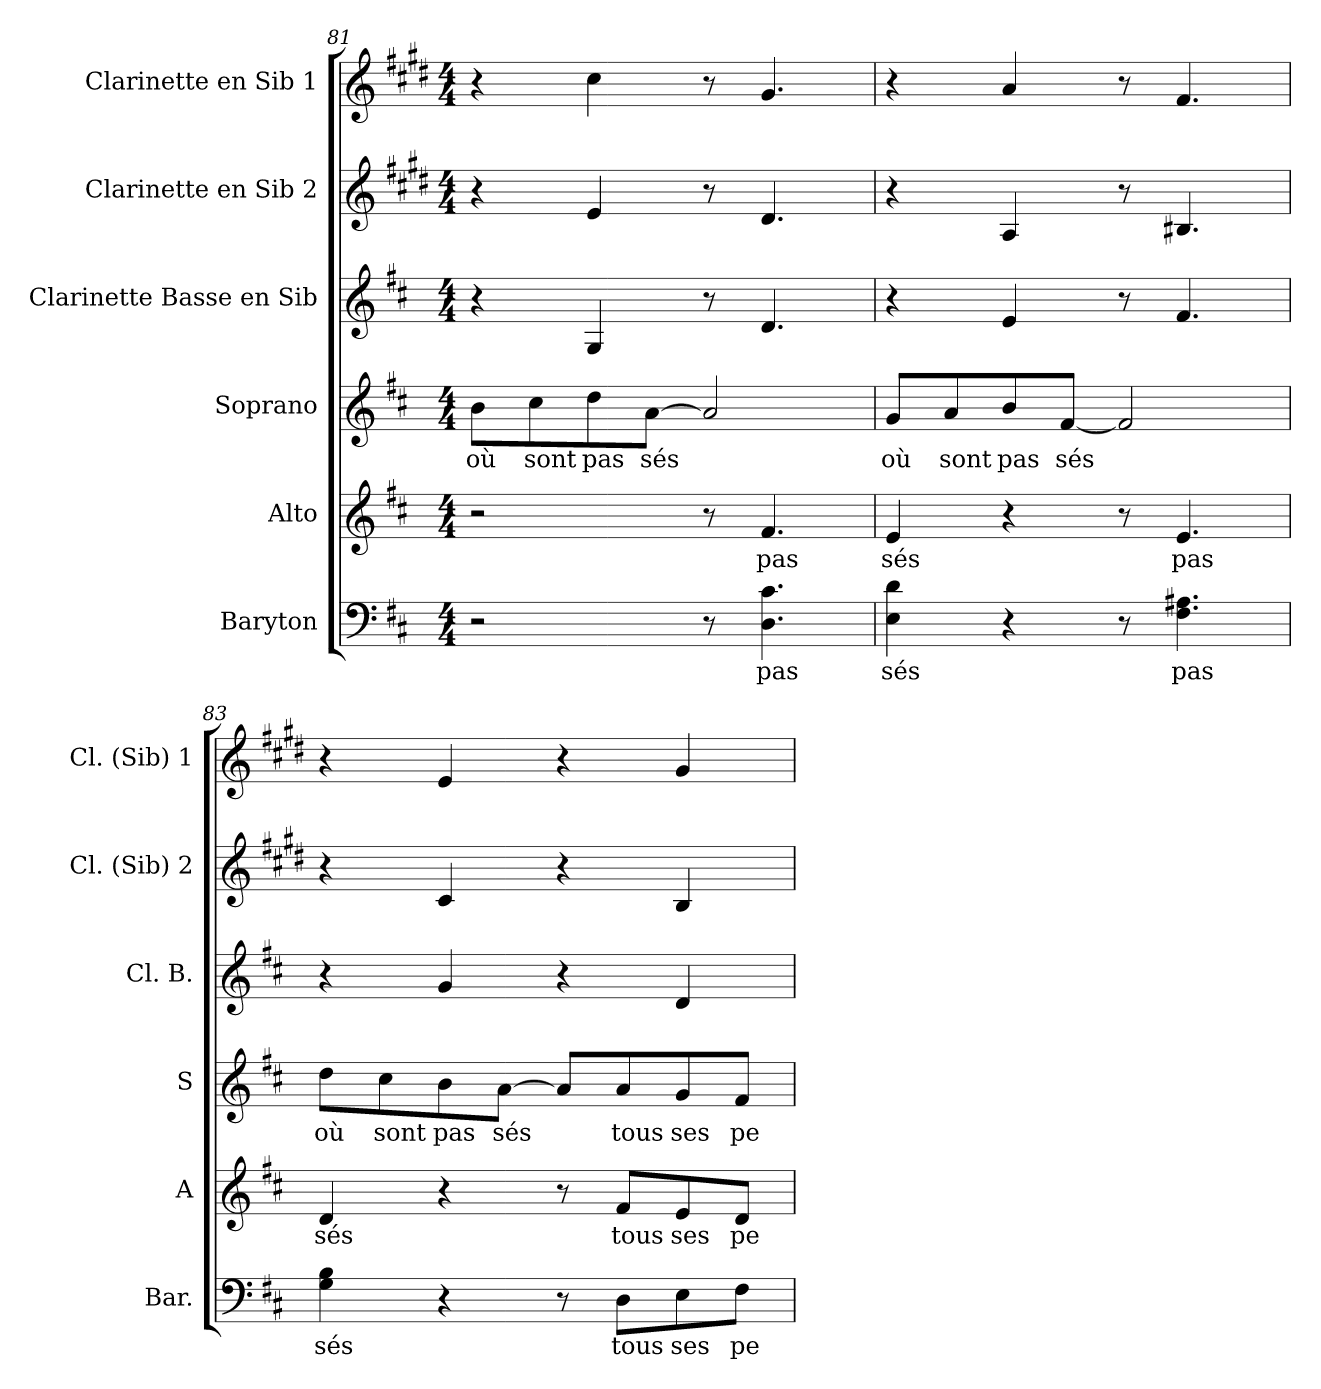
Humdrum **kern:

**kern	**text	**kern	**text	**kern	**text	**kern	**kern	**kern
*part6	*part6	*part5	*part5	*part4	*part4	*part3	*part2	*part1
*staff6	*staff6	*staff5	*staff5	*staff4	*staff4	*staff3	*staff2	*staff1
*I"Baryton	*	*I"Alto	*	*I"Soprano	*	*I"Clarinette Basse en Sib	*I"Clarinette en Sib 2	*I"Clarinette en Sib 1
*I'Bar.	*	*I'A	*	*I'S	*	*I'Cl. B.	*I'Cl. (Sib) 2	*I'Cl. (Sib) 1
*clefF4	*	*clefG2	*	*clefG2	*	*clefG2	*clefG2	*clefG2
*	*	*	*	*	*	*ITrd8c14	*ITrd1c2	*ITrd1c2
*k[f#c#]	*	*k[f#c#]	*	*k[f#c#]	*	*k[f#c#]	*k[f#c#]	*k[f#c#]
*D:	*	*D:	*	*D:	*	*D:	*D:	*D:
*M4/4	*	*M4/4	*	*M4/4	*	*M4/4	*M4/4	*M4/4
=81	=81	=81	=81	=81	=81	=81	=81	=81
!	!	!	!	!	!LO:LY:b	!	!	!
2r	.	2r	.	8b\L	où	4r	4r	4r
!	!	!	!	!	!LO:LY:b	!	!	!
.	.	.	.	8cc#\	sont	.	.	.
!	!	!	!	!	!LO:LY:b	!	!	!
.	.	.	.	8dd\	pas	4GG/	4d/	4b\
!	!	!	!	!	!LO:LY:b	!	!	!
.	.	.	.	[8a\J	sés	.	.	.
8r	.	8r	.	2a/]	.	8r	8r	8r
!	!LO:LY:b	!	!	!	!	!	!	!
!	!	!	!LO:LY:b	!	!	!	!	!
4.D\ 4.c#\	pas	4.f#/	pas	.	.	4.D/	4.c#/	4.f#/
=82	=82	=82	=82	=82	=82	=82	=82	=82
!	!LO:LY:b	!	!	!	!	!	!	!
!	!	!	!LO:LY:b	!	!	!	!	!
!	!	!	!	!	!LO:LY:b	!	!	!
4E\ 4d\	sés	4e/	sés	8g/L	où	4r	4r	4r
!	!	!	!	!	!LO:LY:b	!	!	!
.	.	.	.	8a/	sont	.	.	.
!	!	!	!	!	!LO:LY:b	!	!	!
4r	.	4r	.	8b/	pas	4E/	4G/	4g/
!	!	!	!	!	!LO:LY:b	!	!	!
.	.	.	.	[8f#/J	sés	.	.	.
8r	.	8r	.	2f#/]	.	8r	8r	8r
!	!LO:LY:b	!	!	!	!	!	!	!
!	!	!	!LO:LY:b	!	!	!	!	!
4.F#\ 4.A#X\	pas	4.e/	pas	.	.	4.F#/	4.A#X/	4.e/
!!LO:LB:g=z
=83	=83	=83	=83	=83	=83	=83	=83	=83
!	!LO:LY:b	!	!	!	!	!	!	!
!	!	!	!LO:LY:b	!	!	!	!	!
!	!	!	!	!	!LO:LY:b	!	!	!
4G\ 4B\	sés	4d/	sés	8dd\L	où	4r	4r	4r
!	!	!	!	!	!LO:LY:b	!	!	!
.	.	.	.	8cc#\	sont	.	.	.
!	!	!	!	!	!LO:LY:b	!	!	!
4r	.	4r	.	8b\	pas	4G/	4B/	4d/
!	!	!	!	!	!LO:LY:b	!	!	!
.	.	.	.	[8a\J	sés	.	.	.
8r	.	8r	.	8a/L]	.	4r	4r	4r
!	!LO:LY:b	!	!	!	!	!	!	!
!	!	!	!LO:LY:b	!	!	!	!	!
!	!	!	!	!	!LO:LY:b	!	!	!
8D\L	tous	8f#/L	tous	8a/	tous	.	.	.
!	!LO:LY:b	!	!	!	!	!	!	!
!	!	!	!LO:LY:b	!	!	!	!	!
!	!	!	!	!	!LO:LY:b	!	!	!
8E\	ses	8e/	ses	8g/	ses	4D/	4A/	4f#/
!	!LO:LY:b	!	!	!	!	!	!	!
!	!	!	!LO:LY:b	!	!	!	!	!
!	!	!	!	!	!LO:LY:b	!	!	!
8F#\J	pe	8d/J	pe	8f#/J	pe	.	.	.
=	=	=	=	=	=	=	=	=
*-	*-	*-	*-	*-	*-	*-	*-	*-
